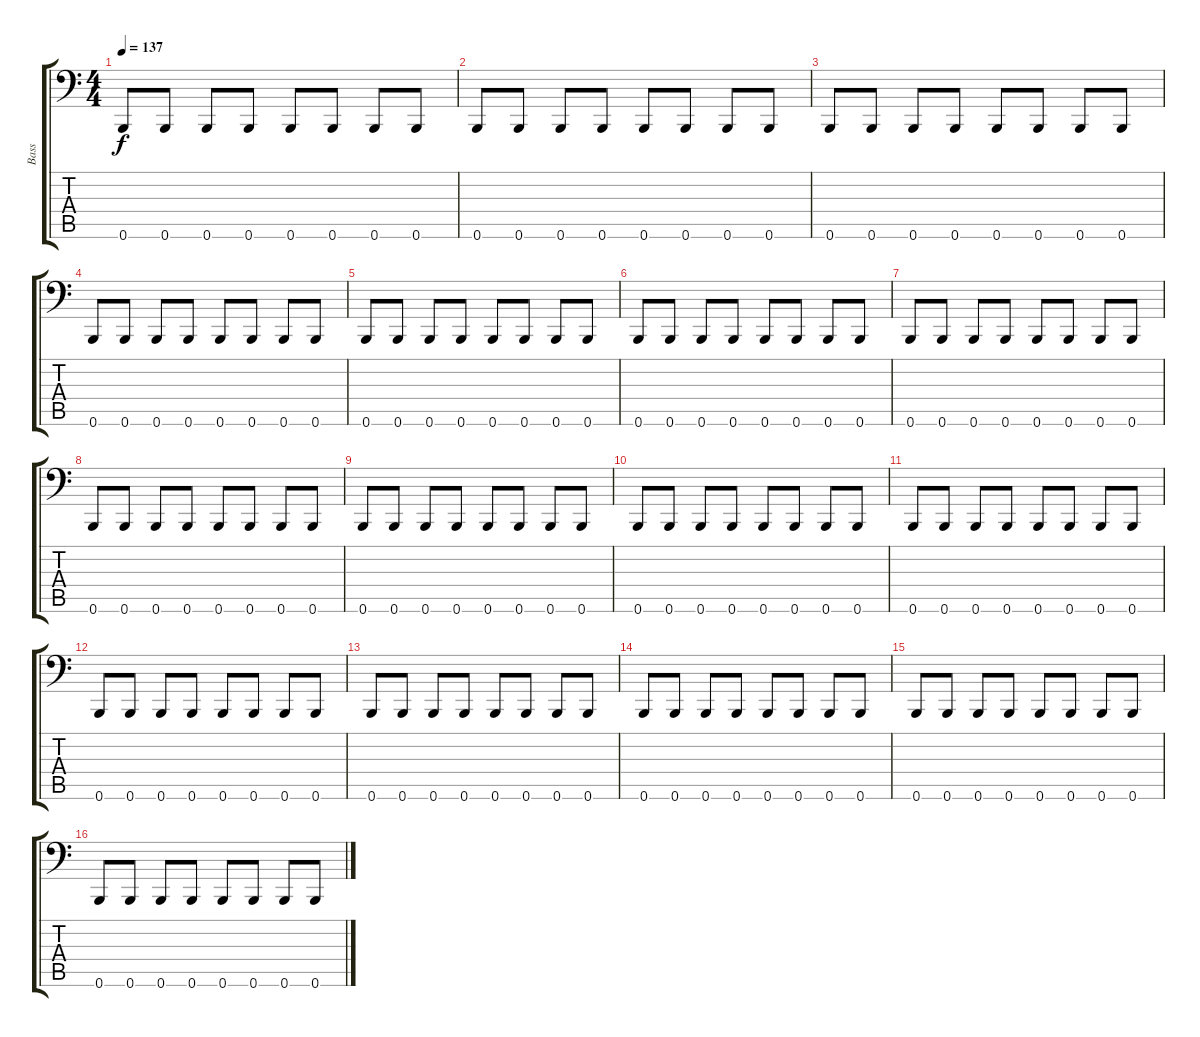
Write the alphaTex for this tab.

\track ("Bass" "Bass") {instrument electricbasspick}
\staff {score tabs}
\tuning (B2 G2 D2 A1 E1 B0) {hide}
\ts (4 4)
\tempo 137
\clef f4
\ks c
0.6.8{dy f} 0.6.8 0.6.8 0.6.8 0.6.8 0.6.8 0.6.8 0.6.8 |
0.6.8 0.6.8 0.6.8 0.6.8 0.6.8 0.6.8 0.6.8 0.6.8 |
0.6.8 0.6.8 0.6.8 0.6.8 0.6.8 0.6.8 0.6.8 0.6.8 |
0.6.8 0.6.8 0.6.8 0.6.8 0.6.8 0.6.8 0.6.8 0.6.8 |
0.6.8 0.6.8 0.6.8 0.6.8 0.6.8 0.6.8 0.6.8 0.6.8 |
0.6.8 0.6.8 0.6.8 0.6.8 0.6.8 0.6.8 0.6.8 0.6.8 |
0.6.8 0.6.8 0.6.8 0.6.8 0.6.8 0.6.8 0.6.8 0.6.8 |
0.6.8 0.6.8 0.6.8 0.6.8 0.6.8 0.6.8 0.6.8 0.6.8 |
0.6.8 0.6.8 0.6.8 0.6.8 0.6.8 0.6.8 0.6.8 0.6.8 |
0.6.8 0.6.8 0.6.8 0.6.8 0.6.8 0.6.8 0.6.8 0.6.8 |
0.6.8 0.6.8 0.6.8 0.6.8 0.6.8 0.6.8 0.6.8 0.6.8 |
0.6.8 0.6.8 0.6.8 0.6.8 0.6.8 0.6.8 0.6.8 0.6.8 |
0.6.8 0.6.8 0.6.8 0.6.8 0.6.8 0.6.8 0.6.8 0.6.8 |
0.6.8 0.6.8 0.6.8 0.6.8 0.6.8 0.6.8 0.6.8 0.6.8 |
0.6.8 0.6.8 0.6.8 0.6.8 0.6.8 0.6.8 0.6.8 0.6.8 |
0.6.8 0.6.8 0.6.8 0.6.8 0.6.8 0.6.8 0.6.8 0.6.8
